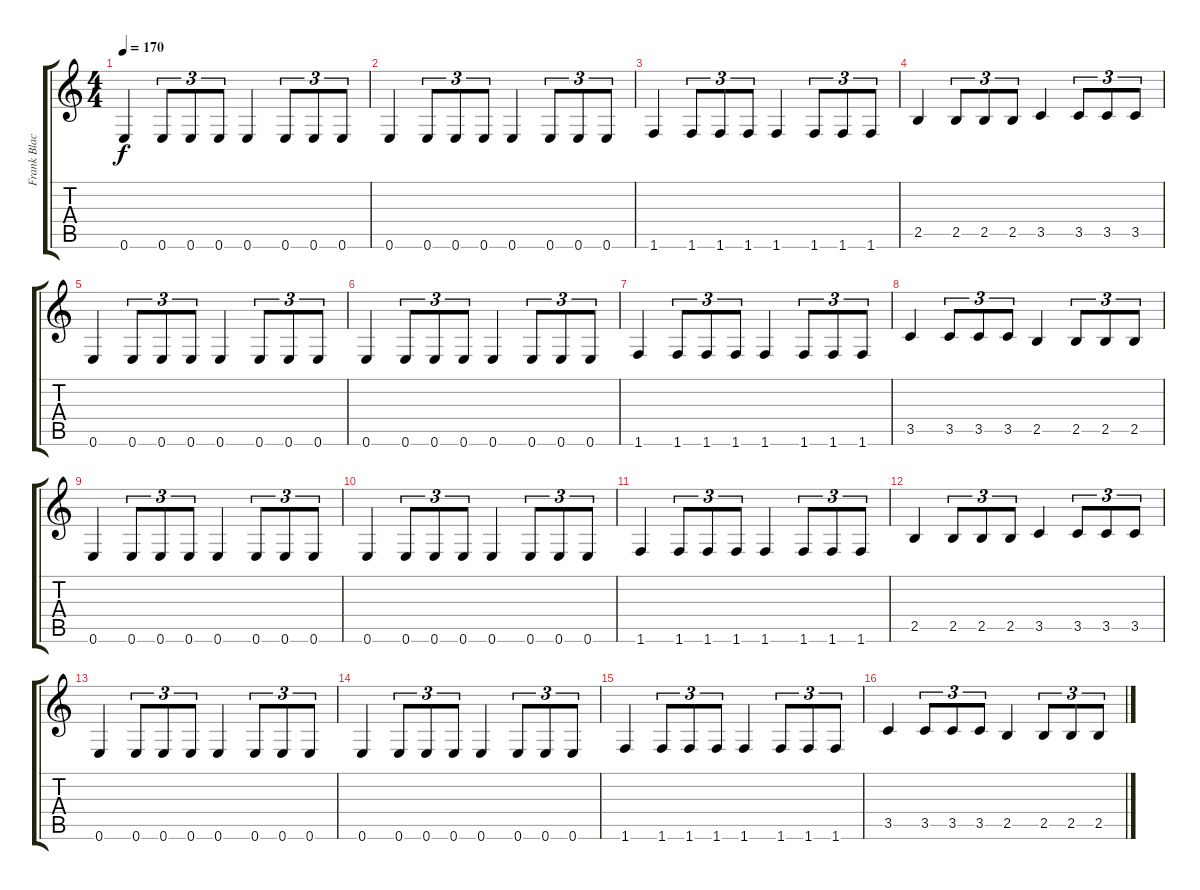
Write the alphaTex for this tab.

\track ("Frank Blackfire" "Frank Blac") {instrument distortionguitar}
\staff {score tabs}
\tuning (E4 B3 G3 D3 A2 E2) {hide}
\ts (4 4)
\tempo 170
\clef g2
\ks c
0.6.4{dy f instrument distortionguitar} 0.6.8{tu (3 2)} 0.6.8{tu (3 2)} 0.6.8{tu (3 2)} 0.6.4 0.6.8{tu (3 2)} 0.6.8{tu (3 2)} 0.6.8{tu (3 2)} |
0.6.4 0.6.8{tu (3 2)} 0.6.8{tu (3 2)} 0.6.8{tu (3 2)} 0.6.4 0.6.8{tu (3 2)} 0.6.8{tu (3 2)} 0.6.8{tu (3 2)} |
1.6.4 1.6.8{tu (3 2)} 1.6.8{tu (3 2)} 1.6.8{tu (3 2)} 1.6.4 1.6.8{tu (3 2)} 1.6.8{tu (3 2)} 1.6.8{tu (3 2)} |
2.5.4 2.5.8{tu (3 2)} 2.5.8{tu (3 2)} 2.5.8{tu (3 2)} 3.5.4 3.5.8{tu (3 2)} 3.5.8{tu (3 2)} 3.5.8{tu (3 2)} |
0.6.4 0.6.8{tu (3 2)} 0.6.8{tu (3 2)} 0.6.8{tu (3 2)} 0.6.4 0.6.8{tu (3 2)} 0.6.8{tu (3 2)} 0.6.8{tu (3 2)} |
0.6.4 0.6.8{tu (3 2)} 0.6.8{tu (3 2)} 0.6.8{tu (3 2)} 0.6.4 0.6.8{tu (3 2)} 0.6.8{tu (3 2)} 0.6.8{tu (3 2)} |
1.6.4 1.6.8{tu (3 2)} 1.6.8{tu (3 2)} 1.6.8{tu (3 2)} 1.6.4 1.6.8{tu (3 2)} 1.6.8{tu (3 2)} 1.6.8{tu (3 2)} |
3.5.4 3.5.8{tu (3 2)} 3.5.8{tu (3 2)} 3.5.8{tu (3 2)} 2.5.4 2.5.8{tu (3 2)} 2.5.8{tu (3 2)} 2.5.8{tu (3 2)} |
0.6.4 0.6.8{tu (3 2)} 0.6.8{tu (3 2)} 0.6.8{tu (3 2)} 0.6.4 0.6.8{tu (3 2)} 0.6.8{tu (3 2)} 0.6.8{tu (3 2)} |
0.6.4 0.6.8{tu (3 2)} 0.6.8{tu (3 2)} 0.6.8{tu (3 2)} 0.6.4 0.6.8{tu (3 2)} 0.6.8{tu (3 2)} 0.6.8{tu (3 2)} |
1.6.4 1.6.8{tu (3 2)} 1.6.8{tu (3 2)} 1.6.8{tu (3 2)} 1.6.4 1.6.8{tu (3 2)} 1.6.8{tu (3 2)} 1.6.8{tu (3 2)} |
2.5.4 2.5.8{tu (3 2)} 2.5.8{tu (3 2)} 2.5.8{tu (3 2)} 3.5.4 3.5.8{tu (3 2)} 3.5.8{tu (3 2)} 3.5.8{tu (3 2)} |
0.6.4 0.6.8{tu (3 2)} 0.6.8{tu (3 2)} 0.6.8{tu (3 2)} 0.6.4 0.6.8{tu (3 2)} 0.6.8{tu (3 2)} 0.6.8{tu (3 2)} |
0.6.4 0.6.8{tu (3 2)} 0.6.8{tu (3 2)} 0.6.8{tu (3 2)} 0.6.4 0.6.8{tu (3 2)} 0.6.8{tu (3 2)} 0.6.8{tu (3 2)} |
1.6.4 1.6.8{tu (3 2)} 1.6.8{tu (3 2)} 1.6.8{tu (3 2)} 1.6.4 1.6.8{tu (3 2)} 1.6.8{tu (3 2)} 1.6.8{tu (3 2)} |
3.5.4 3.5.8{tu (3 2)} 3.5.8{tu (3 2)} 3.5.8{tu (3 2)} 2.5.4 2.5.8{tu (3 2)} 2.5.8{tu (3 2)} 2.5.8{tu (3 2)}
